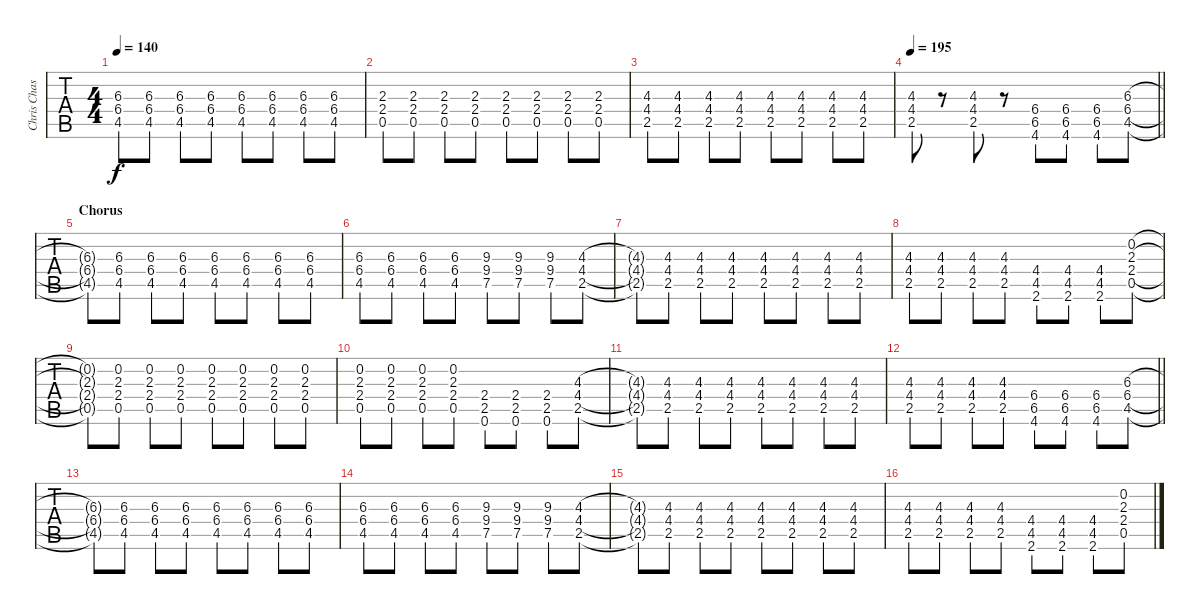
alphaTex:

\track ("Chris Chasse - Guitar One" "Chris Chas") {instrument distortionguitar}
\staff {tabs}
\tuning (Eb4 Bb3 Gb3 Db3 Ab2 Eb2) {hide}
\ts (4 4)
\tempo 140
\clef g2
\ks c
(6.3 6.4 4.5).8{dy f} (6.3 6.4 4.5).8 (6.3 6.4 4.5).8 (6.3 6.4 4.5).8 (6.3 6.4 4.5).8 (6.3 6.4 4.5).8 (6.3 6.4 4.5).8 (6.3 6.4 4.5).8 |
(2.3 2.4 0.5).8 (2.3 2.4 0.5).8 (2.3 2.4 0.5).8 (2.3 2.4 0.5).8 (2.3 2.4 0.5).8 (2.3 2.4 0.5).8 (2.3 2.4 0.5).8 (2.3 2.4 0.5).8 |
(4.3 4.4 2.5).8 (4.3 4.4 2.5).8 (4.3 4.4 2.5).8 (4.3 4.4 2.5).8 (4.3 4.4 2.5).8 (4.3 4.4 2.5).8 (4.3 4.4 2.5).8 (4.3 4.4 2.5).8 |
\tempo 195
\barLineRight lightlight
(4.3 4.4 2.5).8 r.8 (4.3 4.4 2.5).8 r.8 (6.4 6.5 4.6).8 (6.4 6.5 4.6).8 (6.4 6.5 4.6).8 (6.3 6.4 4.5).8 |
\section ("" "Chorus")
(6.3{t} 6.4{t} 4.5{t}).8 (6.3 6.4 4.5).8 (6.3 6.4 4.5).8 (6.3 6.4 4.5).8 (6.3 6.4 4.5).8 (6.3 6.4 4.5).8 (6.3 6.4 4.5).8 (6.3 6.4 4.5).8 |
(6.3 6.4 4.5).8 (6.3 6.4 4.5).8 (6.3 6.4 4.5).8 (6.3 6.4 4.5).8 (9.3 9.4 7.5).8 (9.3 9.4 7.5).8 (9.3 9.4 7.5).8 (4.3 4.4 2.5).8 |
(4.3{t} 4.4{t} 2.5{t}).8 (4.3 4.4 2.5).8 (4.3 4.4 2.5).8 (4.3 4.4 2.5).8 (4.3 4.4 2.5).8 (4.3 4.4 2.5).8 (4.3 4.4 2.5).8 (4.3 4.4 2.5).8 |
(4.3 4.4 2.5).8 (4.3 4.4 2.5).8 (4.3 4.4 2.5).8 (4.3 4.4 2.5).8 (4.4 4.5 2.6).8 (4.4 4.5 2.6).8 (4.4 4.5 2.6).8 (0.2 2.3 2.4 0.5).8 |
(0.2{t} 2.3{t} 2.4{t} 0.5{t}).8 (0.2 2.3 2.4 0.5).8 (0.2 2.3 2.4 0.5).8 (0.2 2.3 2.4 0.5).8 (0.2 2.3 2.4 0.5).8 (0.2 2.3 2.4 0.5).8 (0.2 2.3 2.4 0.5).8 (0.2 2.3 2.4 0.5).8 |
(0.2 2.3 2.4 0.5).8 (0.2 2.3 2.4 0.5).8 (0.2 2.3 2.4 0.5).8 (0.2 2.3 2.4 0.5).8 (2.4 2.5 0.6).8 (2.4 2.5 0.6).8 (2.4 2.5 0.6).8 (4.3 4.4 2.5).8 |
(4.3{t} 4.4{t} 2.5{t}).8 (4.3 4.4 2.5).8 (4.3 4.4 2.5).8 (4.3 4.4 2.5).8 (4.3 4.4 2.5).8 (4.3 4.4 2.5).8 (4.3 4.4 2.5).8 (4.3 4.4 2.5).8 |
\barLineRight lightlight
(4.3 4.4 2.5).8 (4.3 4.4 2.5).8 (4.3 4.4 2.5).8 (4.3 4.4 2.5).8 (6.4 6.5 4.6).8 (6.4 6.5 4.6).8 (6.4 6.5 4.6).8 (6.3 6.4 4.5).8 |
(6.3{t} 6.4{t} 4.5{t}).8 (6.3 6.4 4.5).8 (6.3 6.4 4.5).8 (6.3 6.4 4.5).8 (6.3 6.4 4.5).8 (6.3 6.4 4.5).8 (6.3 6.4 4.5).8 (6.3 6.4 4.5).8 |
(6.3 6.4 4.5).8 (6.3 6.4 4.5).8 (6.3 6.4 4.5).8 (6.3 6.4 4.5).8 (9.3 9.4 7.5).8 (9.3 9.4 7.5).8 (9.3 9.4 7.5).8 (4.3 4.4 2.5).8 |
(4.3{t} 4.4{t} 2.5{t}).8 (4.3 4.4 2.5).8 (4.3 4.4 2.5).8 (4.3 4.4 2.5).8 (4.3 4.4 2.5).8 (4.3 4.4 2.5).8 (4.3 4.4 2.5).8 (4.3 4.4 2.5).8 |
(4.3 4.4 2.5).8 (4.3 4.4 2.5).8 (4.3 4.4 2.5).8 (4.3 4.4 2.5).8 (4.4 4.5 2.6).8 (4.4 4.5 2.6).8 (4.4 4.5 2.6).8 (0.2 2.3 2.4 0.5).8
